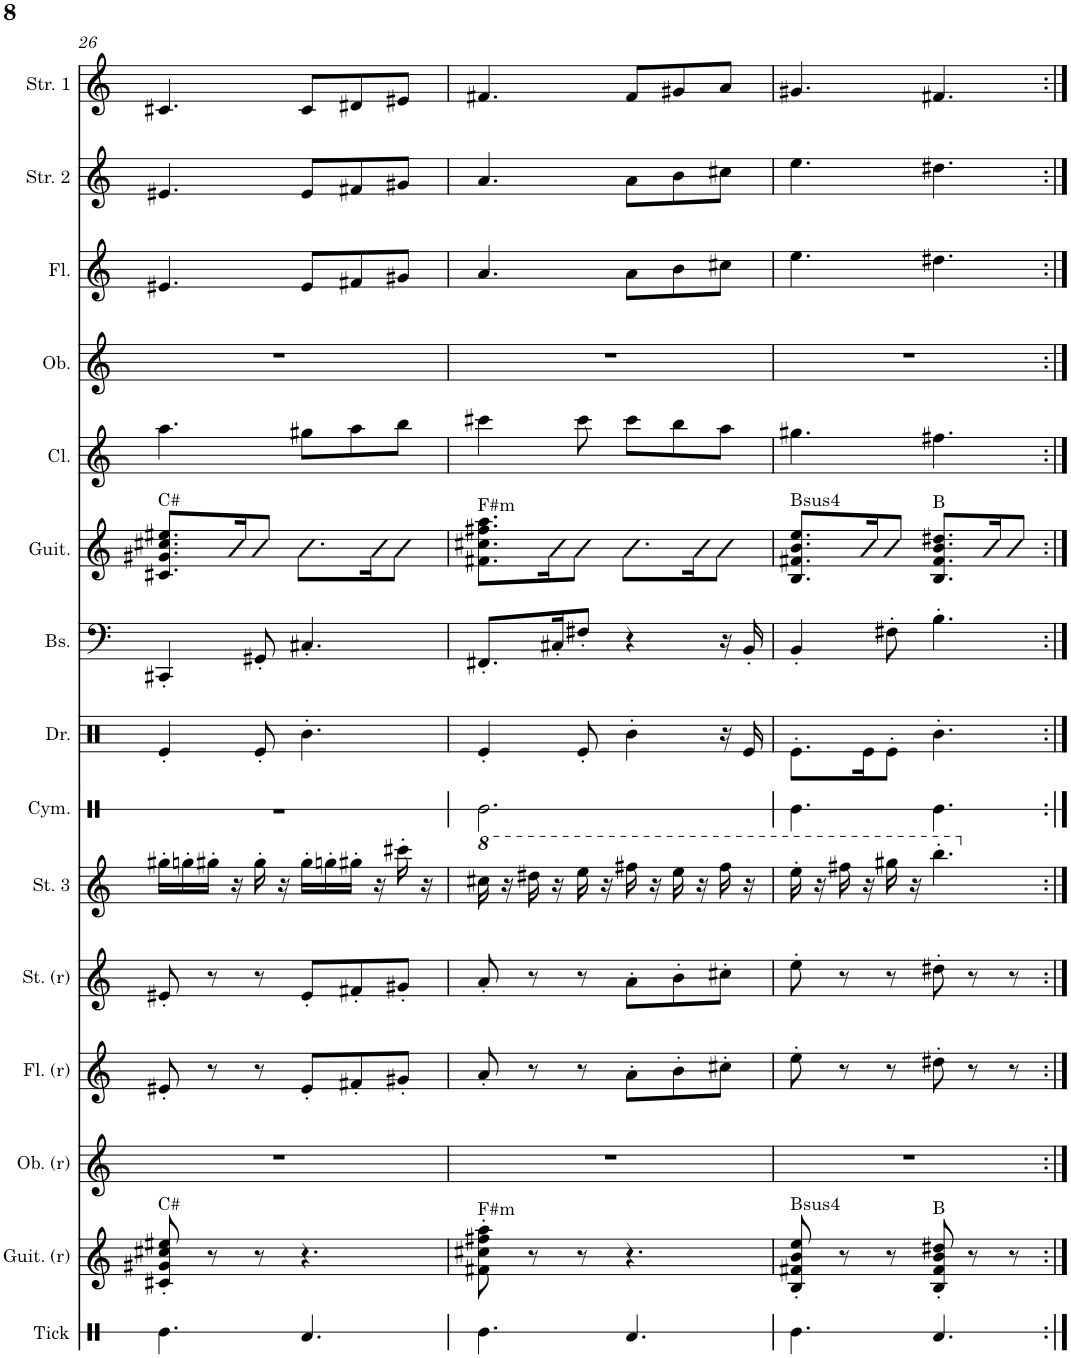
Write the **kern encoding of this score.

**kern	**kern	**kern	**kern	**kern	**kern	**kern	**kern	**kern	**kern	**kern	**kern	**kern	**kern	**kern	**kern	**kern
*part17	*part16	*part15	*part14	*part13	*part12	*part11	*part10	*part9	*part8	*part7	*part6	*part5	*part4	*part3	*part2	*part1
*staff17	*staff16	*staff15	*staff14	*staff13	*staff12	*staff11	*staff10	*staff9	*staff8	*staff7	*staff6	*staff5	*staff4	*staff3	*staff2	*staff1
*I"Tick	*I"Guitar (recovering)	*I"Guitar (recovering)	*I"Oboe (recovering)	*I"Flute 2 (recovering)	*I"Strings (recovering)	*I"Strings 3	*I"Cymbal	*I"Drums	*I"Bass	*I"Guitar	*I"Guitar	*I"Clarinet	*I"Oboe	*I"Flute	*I"Strings 2	*I"Strings 1
*I'Tick	*I'Guit. (r)	*I'Guit. (r)	*I'Ob. (r)	*I'Fl. (r)	*I'St. (r)	*I'St. 3	*I'Cym.	*I'Dr.	*I'Bs.	*I'Guit.	*I'Guit.	*I'Cl.	*I'Ob.	*I'Fl.	*I'Str. 2	*I'Str. 1
!!LO:PB:g=z
*clefX	*clefG2	*clefG2	*clefG2	*clefG2	*clefG2	*clefG2	*clefX	*clefX	*clefF4	*clefG2	*clefG2	*clefG2	*clefG2	*clefG2	*clefG2	*clefG2
*	*Trd7c12	*	*	*	*Trd7c12	*Trd7c12	*	*	*Trd7c12	*Trd7c12	*	*Trd7c12	*	*	*Trd7c12	*Trd7c12
*k[]	*k[]	*k[]	*k[]	*k[]	*k[]	*k[]	*k[]	*k[]	*k[]	*k[]	*k[]	*k[]	*k[]	*k[]	*k[]	*k[]
*M6/8	*M6/8	*M6/8	*M6/8	*M6/8	*M6/8	*M6/8	*M6/8	*M6/8	*M6/8	*M6/8	*M6/8	*M6/8	*M6/8	*M6/8	*M6/8	*M6/8
=26	=26	=26	=26	=26	=26	=26	=26	=26	=26	=26	=26	=26	=26	=26	=26	=26
!	!	!	!	!	!	!	!	!	!	!LO:TX:a:t=C#	!	!	!	!	!	!
!	!LO:TX:a:t=C#	!	!	!	!	!	!	!	!	!	!	!	!	!	!	!
4.Re\	8c#X/' 8g#X/' 8cc#X/' 8ee#X/'	8gg'	2.r	8e#X'/	8e#X'/	16gg#X'\LL	2.r	4Re'/	4CC#X'/	8.c#X/ 8.g#X/ 8.cc#X/ 8.ee#X/L	4.gg'	4.aa\	2.r	4.e#X/	4.e#X/	4.c#X/
.	.	.	.	.	.	16ggn'\	.	.	.	.	.	.	.	.	.	.
.	8r	8r	.	8r	8r	16gg#X'\JJ	.	.	.	.	.	.	.	.	.	.
.	.	.	.	.	.	16r	.	.	.	16c#/ 16g#/ 16cc#/ 16ee#/K	.	.	.	.	.	.
.	8r	8r	.	8r	8r	16gg#'\	.	8Re'/	8GG#X'/	8c#/ 8g#/ 8cc#/ 8ee#/J	.	.	.	.	.	.
.	.	.	.	.	.	16r	.	.	.	.	.	.	.	.	.	.
!	!	!LO:N:vis=4	!	!	!	!	!	!	!	!	!	!	!	!	!	!
4.Rd/	4.r	4.r	.	8e#'/L	8e#'/L	16gg#'\LL	.	4.R'\	4.C#X'/	8.c#\ 8.g#\ 8.cc#\ 8.ee#\L	4.gg'	8gg#X\L	.	8e#/L	8e#/L	8c#/L
.	.	.	.	.	.	16ggn'\	.	.	.	.	.	.	.	.	.	.
.	.	.	.	8f#X'/	8f#X'/	16gg#X'\JJ	.	.	.	.	.	8aa\	.	8f#X/	8f#X/	8d#X/
.	.	.	.	.	.	16r	.	.	.	16c#\ 16g#\ 16cc#\ 16ee#\K	.	.	.	.	.	.
.	.	.	.	8g#X'/J	8g#X'/J	16ccc#X'\	.	.	.	8c#\ 8g#\ 8cc#\ 8ee#\J	.	8bb\J	.	8g#X/J	8g#X/J	8e#X/J
.	.	.	.	.	.	16r	.	.	.	.	.	.	.	.	.	.
=27	=27	=27	=27	=27	=27	=27	=27	=27	=27	=27	=27	=27	=27	=27	=27	=27
*	*	*	*	*	*	*8va	*	*	*	*	*	*	*	*	*	*
!	!	!	!	!	!	!	!	!	!	!LO:TX:a:t=F#m	!	!	!	!	!	!
!	!LO:TX:a:t=F#m	!	!	!	!	!	!	!	!	!	!	!	!	!	!	!
4.Re\	8f#X\' 8cc#X\' 8ff#X\' 8aa\'	8gg#X'	2.r	8a'/	8a'/	16ccc#X\	2.Re\	4Re'/	8.FF#X'/L	8.f#X\ 8.cc#X\ 8.ff#X\ 8.aa\L	4.gg#X'	4ccc#X\	2.r	4.a/	4.a/	4.f#X/
.	.	.	.	.	.	16r	.	.	.	.	.	.	.	.	.	.
.	8r	8r	.	8r	8r	16ddd#X\	.	.	.	.	.	.	.	.	.	.
.	.	.	.	.	.	16r	.	.	16C#X'/K	16f#\ 16cc#\ 16ff#\ 16aa\K	.	.	.	.	.	.
.	8r	8r	.	8r	8r	16eee\	.	8Re'/	8F#X'/J	8f#\ 8cc#\ 8ff#\ 8aa\J	.	8ccc#\	.	.	.	.
.	.	.	.	.	.	16r	.	.	.	.	.	.	.	.	.	.
!	!	!LO:N:vis=4	!	!	!	!	!	!	!	!	!	!	!	!	!	!
4.Rd/	4.r	4.r	.	8a'\L	8a'\L	16fff#X\	.	4R'\	4r	8.f#\ 8.cc#\ 8.ff#\ 8.aa\L	4.gg#'	8ccc#\L	.	8a\L	8a\L	8f#/L
.	.	.	.	.	.	16r	.	.	.	.	.	.	.	.	.	.
.	.	.	.	8b'\	8b'\	16eee\	.	.	.	.	.	8bb\	.	8b\	8b\	8g#X/
.	.	.	.	.	.	16r	.	.	.	16f#\ 16cc#\ 16ff#\ 16aa\K	.	.	.	.	.	.
.	.	.	.	8cc#X'\J	8cc#X'\J	16fff#\	.	16r	16r	8f#\ 8cc#\ 8ff#\ 8aa\J	.	8aa\J	.	8cc#X\J	8cc#X\J	8a/J
.	.	.	.	.	.	16r	.	16Re/	16BB'/	.	.	.	.	.	.	.
=28	=28	=28	=28	=28	=28	=28	=28	=28	=28	=28	=28	=28	=28	=28	=28	=28
!	!	!	!	!	!	!	!	!	!	!LO:TX:a:t=Bsus4	!	!	!	!	!	!
!	!LO:TX:a:t=Bsus4	!	!	!	!	!	!	!	!	!	!	!	!	!	!	!
4.Re\	8B/' 8f#X/' 8b/' 8ee/'	8aa'	2.r	8ee'\	8ee'\	16eee'\	4.Re\	8.Re'\L	4BB'/	8.B/ 8.f#X/ 8.b/ 8.ee/L	4.aa'	4.gg#X\	2.r	4.ee\	4.ee\	4.g#X/
.	.	.	.	.	.	16r	.	.	.	.	.	.	.	.	.	.
.	8r	8r	.	8r	8r	16fff#X\	.	.	.	.	.	.	.	.	.	.
.	.	.	.	.	.	16r	.	16Re\K	.	16B/ 16f#/ 16b/ 16ee/K	.	.	.	.	.	.
.	8r	8r	.	8r	8r	16ggg#X\	.	8Re'\J	8F#X'\	8B/ 8f#/ 8b/ 8ee/J	.	.	.	.	.	.
.	.	.	.	.	.	16r	.	.	.	.	.	.	.	.	.	.
!	!	!	!	!	!	!	!	!	!	!LO:TX:a:t=B	!	!	!	!	!	!
!	!LO:TX:a:t=B	!	!	!	!	!	!	!	!	!	!	!	!	!	!	!
4.Rd/	8B/' 8f#/' 8b/' 8dd#X/'	8aa#X'	.	8dd#X'\	8dd#X'\	4.bbb'\	4.Re\	4.R'\	4.B'\	8.B/ 8.f#/ 8.b/ 8.dd#X/L	4.aa#X'	4.ff#X\	.	4.dd#X\	4.dd#X\	4.f#X/
.	8r	8r	.	8r	8r	.	.	.	.	.	.	.	.	.	.	.
.	.	.	.	.	.	.	.	.	.	16B/ 16f#/ 16b/ 16dd#/K	.	.	.	.	.	.
.	8r	8r	.	8r	8r	.	.	.	.	8B/ 8f#/ 8b/ 8dd#/J	.	.	.	.	.	.
*	*	*	*	*	*	*X8va	*	*	*	*	*	*	*	*	*	*
=:|!	=:|!	=:|!	=:|!	=:|!	=:|!	=:|!	=:|!	=:|!	=:|!	=:|!	=:|!	=:|!	=:|!	=:|!	=:|!	=:|!
*-	*-	*-	*-	*-	*-	*-	*-	*-	*-	*-	*-	*-	*-	*-	*-	*-
